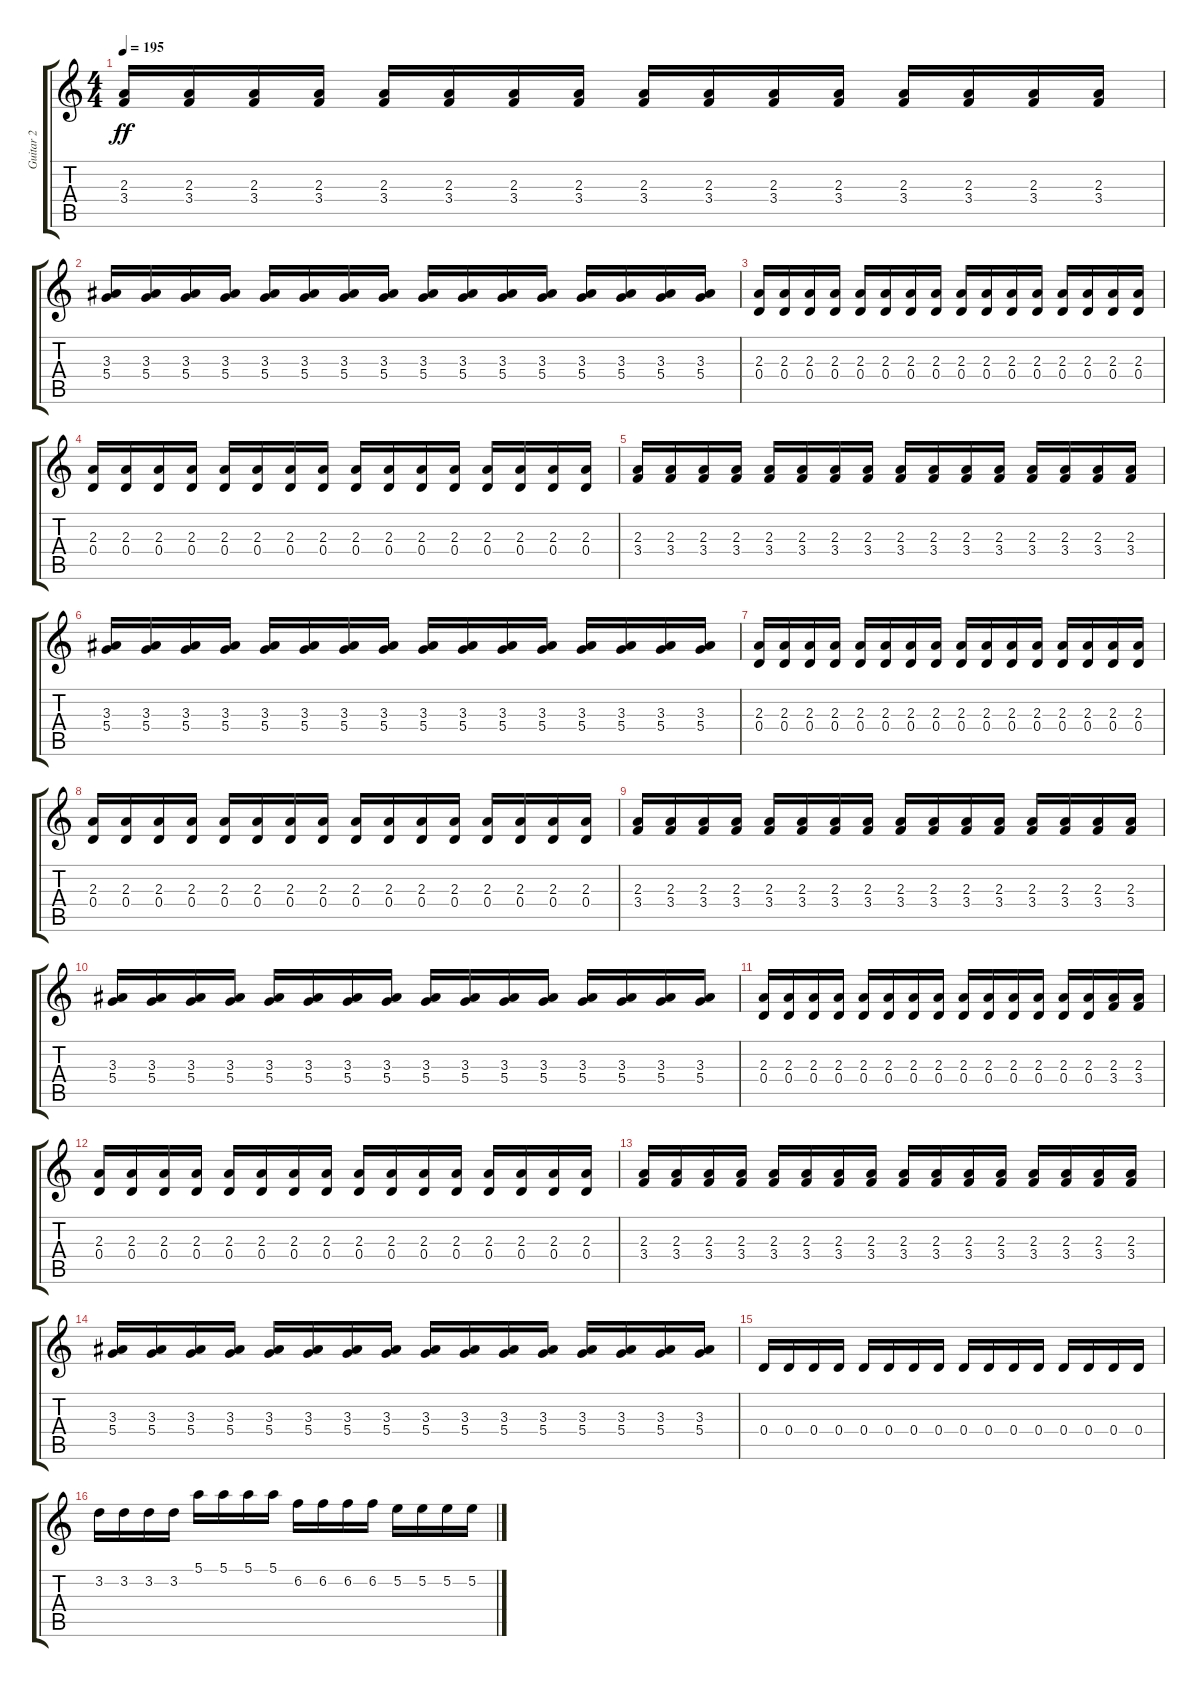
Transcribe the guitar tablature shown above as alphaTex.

\track ("Guitar 2" "Guitar 2") {instrument distortionguitar}
\staff {score tabs}
\tuning (E4 B3 G3 D3 A2 E2) {hide}
\ts (4 4)
\tempo 195
\clef g2
\ks c
(2.3 3.4).16{dy ff} (2.3 3.4).16 (2.3 3.4).16 (2.3 3.4).16 (2.3 3.4).16 (2.3 3.4).16 (2.3 3.4).16 (2.3 3.4).16 (2.3 3.4).16 (2.3 3.4).16 (2.3 3.4).16 (2.3 3.4).16 (2.3 3.4).16 (2.3 3.4).16 (2.3 3.4).16 (2.3 3.4).16 |
(3.3 5.4).16 (3.3 5.4).16 (3.3 5.4).16 (3.3 5.4).16 (3.3 5.4).16 (3.3 5.4).16 (3.3 5.4).16 (3.3 5.4).16 (3.3 5.4).16 (3.3 5.4).16 (3.3 5.4).16 (3.3 5.4).16 (3.3 5.4).16 (3.3 5.4).16 (3.3 5.4).16 (3.3 5.4).16 |
(2.3 0.4).16 (2.3 0.4).16 (2.3 0.4).16 (2.3 0.4).16 (2.3 0.4).16 (2.3 0.4).16 (2.3 0.4).16 (2.3 0.4).16 (2.3 0.4).16 (2.3 0.4).16 (2.3 0.4).16 (2.3 0.4).16 (2.3 0.4).16 (2.3 0.4).16 (2.3 0.4).16 (2.3 0.4).16 |
(2.3 0.4).16 (2.3 0.4).16 (2.3 0.4).16 (2.3 0.4).16 (2.3 0.4).16 (2.3 0.4).16 (2.3 0.4).16 (2.3 0.4).16 (2.3 0.4).16 (2.3 0.4).16 (2.3 0.4).16 (2.3 0.4).16 (2.3 0.4).16 (2.3 0.4).16 (2.3 0.4).16 (2.3 0.4).16 |
(2.3 3.4).16 (2.3 3.4).16 (2.3 3.4).16 (2.3 3.4).16 (2.3 3.4).16 (2.3 3.4).16 (2.3 3.4).16 (2.3 3.4).16 (2.3 3.4).16 (2.3 3.4).16 (2.3 3.4).16 (2.3 3.4).16 (2.3 3.4).16 (2.3 3.4).16 (2.3 3.4).16 (2.3 3.4).16 |
(3.3 5.4).16 (3.3 5.4).16 (3.3 5.4).16 (3.3 5.4).16 (3.3 5.4).16 (3.3 5.4).16 (3.3 5.4).16 (3.3 5.4).16 (3.3 5.4).16 (3.3 5.4).16 (3.3 5.4).16 (3.3 5.4).16 (3.3 5.4).16 (3.3 5.4).16 (3.3 5.4).16 (3.3 5.4).16 |
(2.3 0.4).16 (2.3 0.4).16 (2.3 0.4).16 (2.3 0.4).16 (2.3 0.4).16 (2.3 0.4).16 (2.3 0.4).16 (2.3 0.4).16 (2.3 0.4).16 (2.3 0.4).16 (2.3 0.4).16 (2.3 0.4).16 (2.3 0.4).16 (2.3 0.4).16 (2.3 0.4).16 (2.3 0.4).16 |
(2.3 0.4).16 (2.3 0.4).16 (2.3 0.4).16 (2.3 0.4).16 (2.3 0.4).16 (2.3 0.4).16 (2.3 0.4).16 (2.3 0.4).16 (2.3 0.4).16 (2.3 0.4).16 (2.3 0.4).16 (2.3 0.4).16 (2.3 0.4).16 (2.3 0.4).16 (2.3 0.4).16 (2.3 0.4).16 |
(2.3 3.4).16 (2.3 3.4).16 (2.3 3.4).16 (2.3 3.4).16 (2.3 3.4).16 (2.3 3.4).16 (2.3 3.4).16 (2.3 3.4).16 (2.3 3.4).16 (2.3 3.4).16 (2.3 3.4).16 (2.3 3.4).16 (2.3 3.4).16 (2.3 3.4).16 (2.3 3.4).16 (2.3 3.4).16 |
(3.3 5.4).16 (3.3 5.4).16 (3.3 5.4).16 (3.3 5.4).16 (3.3 5.4).16 (3.3 5.4).16 (3.3 5.4).16 (3.3 5.4).16 (3.3 5.4).16 (3.3 5.4).16 (3.3 5.4).16 (3.3 5.4).16 (3.3 5.4).16 (3.3 5.4).16 (3.3 5.4).16 (3.3 5.4).16 |
(2.3 0.4).16 (2.3 0.4).16 (2.3 0.4).16 (2.3 0.4).16 (2.3 0.4).16 (2.3 0.4).16 (2.3 0.4).16 (2.3 0.4).16 (2.3 0.4).16 (2.3 0.4).16 (2.3 0.4).16 (2.3 0.4).16 (2.3 0.4).16 (2.3 0.4).16 (2.3 3.4).16 (2.3 3.4).16 |
(2.3 0.4).16 (2.3 0.4).16 (2.3 0.4).16 (2.3 0.4).16 (2.3 0.4).16 (2.3 0.4).16 (2.3 0.4).16 (2.3 0.4).16 (2.3 0.4).16 (2.3 0.4).16 (2.3 0.4).16 (2.3 0.4).16 (2.3 0.4).16 (2.3 0.4).16 (2.3 0.4).16 (2.3 0.4).16 |
(2.3 3.4).16 (2.3 3.4).16 (2.3 3.4).16 (2.3 3.4).16 (2.3 3.4).16 (2.3 3.4).16 (2.3 3.4).16 (2.3 3.4).16 (2.3 3.4).16 (2.3 3.4).16 (2.3 3.4).16 (2.3 3.4).16 (2.3 3.4).16 (2.3 3.4).16 (2.3 3.4).16 (2.3 3.4).16 |
(3.3 5.4).16 (3.3 5.4).16 (3.3 5.4).16 (3.3 5.4).16 (3.3 5.4).16 (3.3 5.4).16 (3.3 5.4).16 (3.3 5.4).16 (3.3 5.4).16 (3.3 5.4).16 (3.3 5.4).16 (3.3 5.4).16 (3.3 5.4).16 (3.3 5.4).16 (3.3 5.4).16 (3.3 5.4).16 |
0.4.16 0.4.16 0.4.16 0.4.16 0.4.16 0.4.16 0.4.16 0.4.16 0.4.16 0.4.16 0.4.16 0.4.16 0.4.16 0.4.16 0.4.16 0.4.16 |
3.2.16 3.2.16 3.2.16 3.2.16 5.1.16 5.1.16 5.1.16 5.1.16 6.2.16 6.2.16 6.2.16 6.2.16 5.2.16 5.2.16 5.2.16 5.2.16
